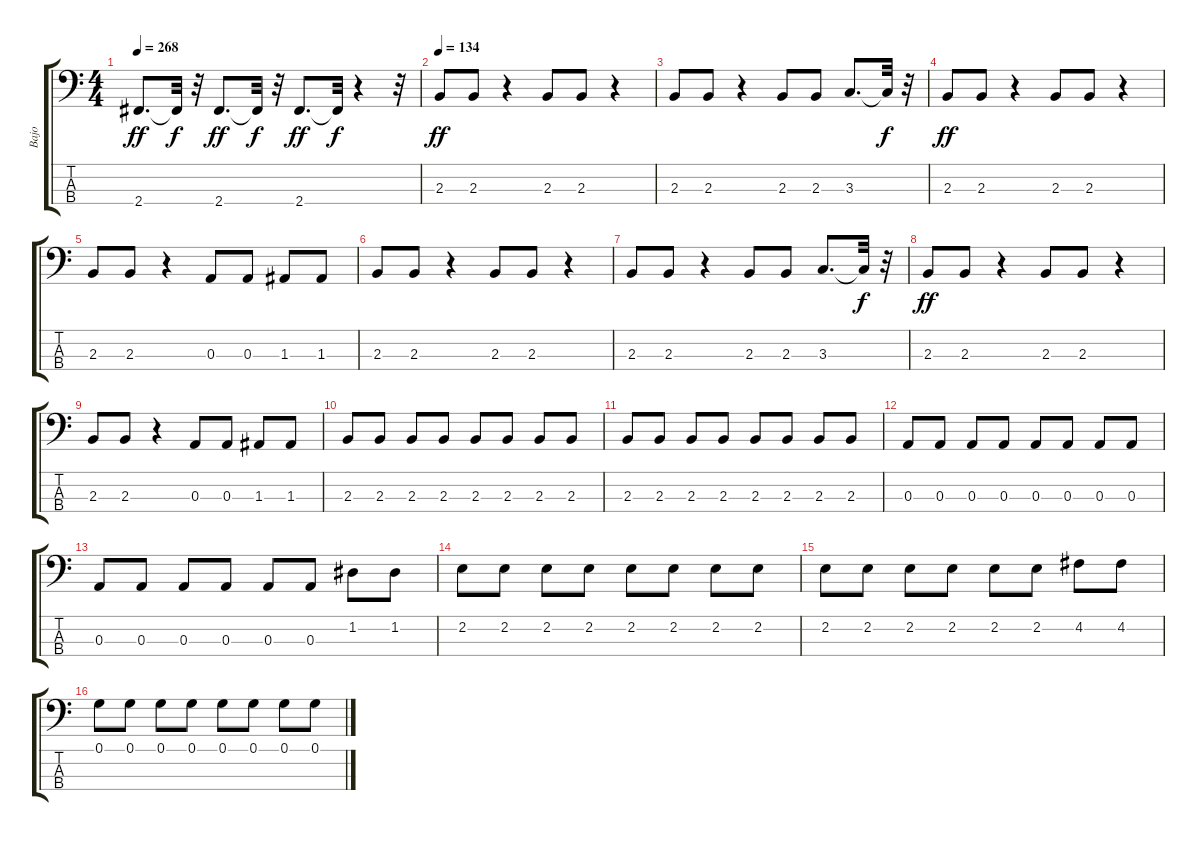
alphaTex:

\track ("Bajo" "Bajo") {instrument electricbassfinger}
\staff {score tabs}
\tuning (G2 D2 A1 E1) {hide}
\ts (4 4)
\tempo 268
\clef f4
\ks c
2.4.8{d dy ff} 2.4{t}.32{dy f} r.32 2.4.8{d dy ff} 2.4{t}.32{dy f} r.32 2.4.8{d dy ff} 2.4{t}.32{dy f} r.4 r.32 |
\tempo 134
2.3.8{dy ff} 2.3.8 r.4 2.3.8 2.3.8 r.4 |
2.3.8 2.3.8 r.4 2.3.8 2.3.8 3.3.8{d} 3.3{t}.32{dy f} r.32 |
2.3.8{dy ff} 2.3.8 r.4 2.3.8 2.3.8 r.4 |
2.3.8 2.3.8 r.4 0.3.8 0.3.8 1.3.8 1.3.8 |
2.3.8 2.3.8 r.4 2.3.8 2.3.8 r.4 |
2.3.8 2.3.8 r.4 2.3.8 2.3.8 3.3.8{d} 3.3{t}.32{dy f} r.32 |
2.3.8{dy ff} 2.3.8 r.4 2.3.8 2.3.8 r.4 |
2.3.8 2.3.8 r.4 0.3.8 0.3.8 1.3.8 1.3.8 |
2.3.8 2.3.8 2.3.8 2.3.8 2.3.8 2.3.8 2.3.8 2.3.8 |
2.3.8 2.3.8 2.3.8 2.3.8 2.3.8 2.3.8 2.3.8 2.3.8 |
0.3.8 0.3.8 0.3.8 0.3.8 0.3.8 0.3.8 0.3.8 0.3.8 |
0.3.8 0.3.8 0.3.8 0.3.8 0.3.8 0.3.8 1.2.8 1.2.8 |
2.2.8 2.2.8 2.2.8 2.2.8 2.2.8 2.2.8 2.2.8 2.2.8 |
2.2.8 2.2.8 2.2.8 2.2.8 2.2.8 2.2.8 4.2.8 4.2.8 |
0.1.8 0.1.8 0.1.8 0.1.8 0.1.8 0.1.8 0.1.8 0.1.8
